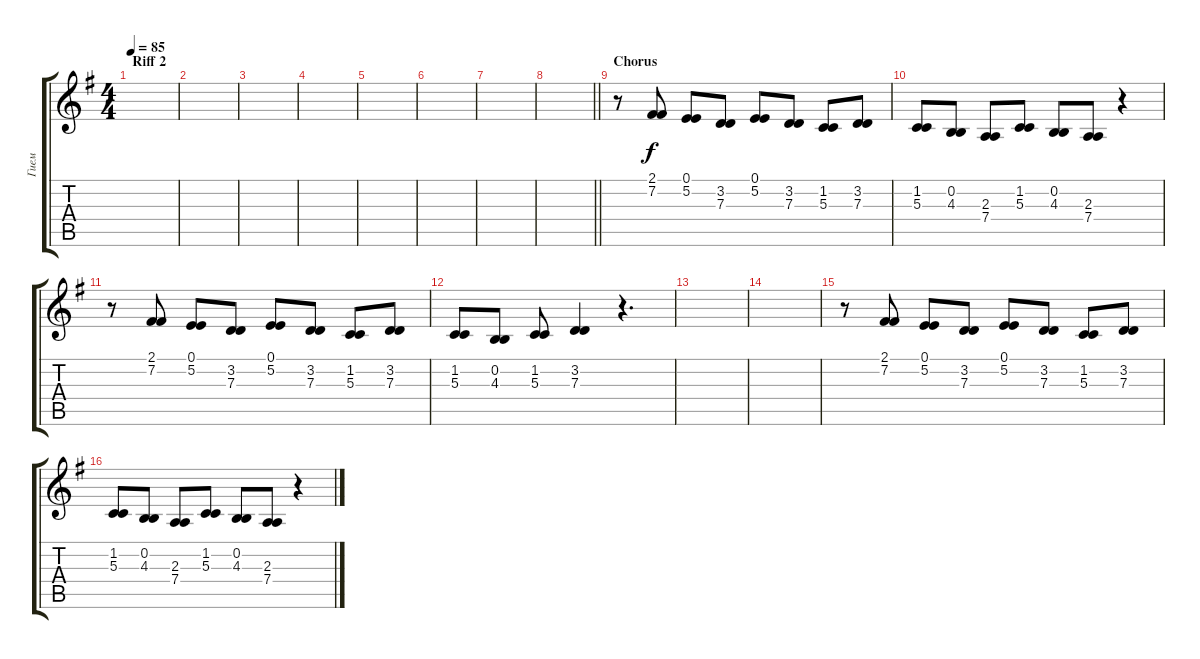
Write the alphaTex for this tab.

\track ("Гием" "Гием") {instrument trumpet}
\staff {score tabs}
\tuning (E4 B3 G3 D3 A2 E2) {hide}
\ts (4 4)
\section ("" "Riff 2")
\tempo 85
\clef g2
\ks eminor
|
|
|
|
|
|
|
\barLineRight lightlight
|
\section ("" "Chorus")
r.8 (2.1 7.2).8 (0.1 5.2).8 (3.2 7.3).8 (0.1 5.2).8 (3.2 7.3).8 (1.2 5.3).8 (3.2 7.3).8 |
(1.2 5.3).8 (0.2 4.3).8 (2.3 7.4).8 (1.2 5.3).8 (0.2 4.3).8 (2.3 7.4).8 r.4 |
r.8 (2.1 7.2).8 (0.1 5.2).8 (3.2 7.3).8 (0.1 5.2).8 (3.2 7.3).8 (1.2 5.3).8 (3.2 7.3).8 |
(1.2 5.3).8 (0.2 4.3).8 (1.2 5.3).8 (3.2 7.3).4 r.4{d} |
|
|
r.8 (2.1 7.2).8 (0.1 5.2).8 (3.2 7.3).8 (0.1 5.2).8 (3.2 7.3).8 (1.2 5.3).8 (3.2 7.3).8 |
(1.2 5.3).8 (0.2 4.3).8 (2.3 7.4).8 (1.2 5.3).8 (0.2 4.3).8 (2.3 7.4).8 r.4
